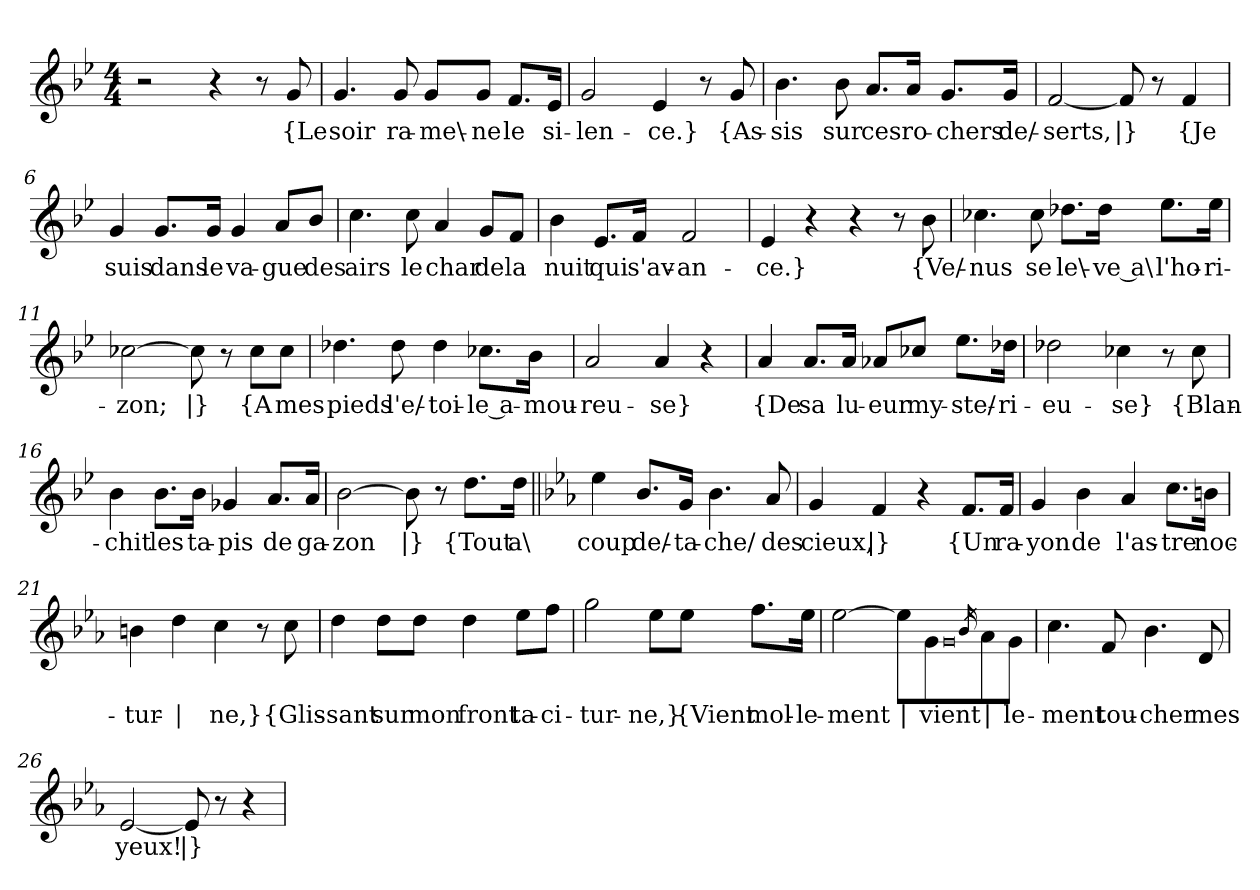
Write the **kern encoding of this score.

**kern	**text
*part1	*part1
*staff1	*staff1
*clefG2	*
*k[b-e-]	*
*M4/4	*
=1	=1
2r	.
4r	.
8r	.
!	!LO:LY:b
8g/	{Le
=2	=2
!	!LO:LY:b
4.g/	soir
!	!LO:LY:b
8g/	ra-
!	!LO:LY:b
8g/L	-me\-
!	!LO:LY:b
8g/J	-ne
!	!LO:LY:b
8.f/L	le
!	!LO:LY:b
16e-/Jk	si-
=3	=3
!	!LO:LY:b
2g/	-len-
!	!LO:LY:b
4e-/	-ce.}
8r	.
!	!LO:LY:b
8g/	{As-
=4	=4
!	!LO:LY:b
4.b-\	-sis
!	!LO:LY:b
8b-\	sur
!	!LO:LY:b
8.a/L	ces
!	!LO:LY:b
16a/Jk	ro-
!	!LO:LY:b
8.g/L	-chers
!	!LO:LY:b
16g/Jk	de/-
=5	=5
!	!LO:LY:b
[2f/	-serts,
!	!LO:LY:b
8f/]	|}
8r	.
!	!LO:LY:b
4f/	{Je
!!LO:LB:g=z
=6	=6
!	!LO:LY:b
4g/	suis
!	!LO:LY:b
8.g/L	dans
!	!LO:LY:b
16g/Jk	le
!	!LO:LY:b
4g/	va-
!	!LO:LY:b
8a/L	-gue
!	!LO:LY:b
8b-/J	des
=7	=7
!	!LO:LY:b
4.cc\	airs
!	!LO:LY:b
8cc\	le
!	!LO:LY:b
4a/	char
!	!LO:LY:b
8g/L	de
!	!LO:LY:b
8f/J	la
=8	=8
!	!LO:LY:b
4b-\	nuit
!	!LO:LY:b
8.e-/L	qui
!	!LO:LY:b
16f/Jk	s'av-
!	!LO:LY:b
2f/	-an-
=9	=9
!	!LO:LY:b
4e-/	-ce.}
4r	.
4r	.
8r	.
!	!LO:LY:b
8b-\	{Ve/-
!!LO:LB:g=z
=10	=10
!	!LO:LY:b
4.cc-X\	-nus
!	!LO:LY:b
8cc-\	se
!	!LO:LY:b
8.dd-X\L	le\-
!	!LO:LY:b
16dd-\Jk	-ve a\
!	!LO:LY:b
8.ee-\L	l'ho-
!	!LO:LY:b
16ee-\Jk	-ri-
=11	=11
!	!LO:LY:b
[2cc-X\	-zon;
!	!LO:LY:b
8cc-\]	|}
8r	.
!	!LO:LY:b
8cc-\L	{A
!	!LO:LY:b
8cc-\J	mes
=12	=12
!	!LO:LY:b
4.dd-X\	pieds
!	!LO:LY:b
8dd-\	l'e/-
!	!LO:LY:b
4dd-\	-toi-
!	!LO:LY:b
8.cc-X\L	-le a-
!	!LO:LY:b
16b-\Jk	-mou-
=13	=13
!	!LO:LY:b
2a/	-reu-
!	!LO:LY:b
4a/	-se}
4r	.
!!LO:LB:g=z
=14	=14
!	!LO:LY:b
4a/	{De
!	!LO:LY:b
8.a/L	sa
!	!LO:LY:b
16a/Jk	lu-
!	!LO:LY:b
8a-X/L	-eur
!	!LO:LY:b
8cc-X/J	my-
!	!LO:LY:b
8.ee-\L	-ste/-
!	!LO:LY:b
16dd-X\Jk	-ri-
=15	=15
!	!LO:LY:b
2dd-X\	-eu-
!	!LO:LY:b
4cc-X\	-se}
8r	.
!	!LO:LY:b
8cc-\	{Blan-
=16	=16
!	!LO:LY:b
4b-\	-chit
!	!LO:LY:b
8.b-\L	les
!	!LO:LY:b
16b-\Jk	ta-
!	!LO:LY:b
4g-X/	-pis
!	!LO:LY:b
8.a/L	de
!	!LO:LY:b
16a/Jk	ga-
=17	=17
!	!LO:LY:b
[2b-\	-zon
!	!LO:LY:b
8b-\]	|}
8r	.
!	!LO:LY:b
8.dd\L	{Tout
!	!LO:LY:b
16dd\Jk	a\
!!LO:LB:g=z
=18||	=18||
*k[b-e-a-]	*
!	!LO:LY:b
4ee-\	coup
!	!LO:LY:b
8.b-/L	de/-
!	!LO:LY:b
16g/Jk	-ta-
!	!LO:LY:b
4.b-\	-che/
!	!LO:LY:b
8a-/	des
=19	=19
!	!LO:LY:b
4g/	cieux,
!	!LO:LY:b
4f/	|}
4r	.
!	!LO:LY:b
8.f/L	{Un
!	!LO:LY:b
16f/Jk	ra-
=20	=20
!	!LO:LY:b
4g/	-yon
!	!LO:LY:b
4b-\	de
!	!LO:LY:b
4a-/	l'as-
!	!LO:LY:b
8.cc\L	-tre
!	!LO:LY:b
16bn\Jk	noc-
=21	=21
!	!LO:LY:b
4bn\	-tur-
!	!LO:LY:b
4dd\	|
!	!LO:LY:b
4cc\	-ne,}
8r	.
!	!LO:LY:b
8cc\	{Glis-
!!LO:LB:g=z
=22	=22
!	!LO:LY:b
4dd\	-sant
!	!LO:LY:b
8dd\L	sur
!	!LO:LY:b
8dd\J	mon
!	!LO:LY:b
4dd\	front
!	!LO:LY:b
8ee-\L	ta-
!	!LO:LY:b
8ff\J	-ci-
=23	=23
!	!LO:LY:b
2gg\	-tur-
!	!LO:LY:b
8ee-\L	-ne,}
!	!LO:LY:b
8ee-\J	{Vient
!	!LO:LY:b
8.ff\L	mol-
!	!LO:LY:b
16ee-\Jk	-le-
=24	=24
!	!LO:LY:b
[2ee-\	-ment
!	!LO:LY:b
8ee-\L]	|
!	!LO:LY:b
8g\	vient
0qg	.
16qb-/	.
!	!LO:LY:b
8a-\	|
!	!LO:LY:b
8g\J	-le-
=25	=25
!	!LO:LY:b
4.cc\	-ment
!	!LO:LY:b
8f/	tou-
!	!LO:LY:b
4.b-\	-cher
!	!LO:LY:b
8d/	mes
!!LO:LB:g=z
=26	=26
!	!LO:LY:b
[2e-/	yeux!
!	!LO:LY:b
8e-/]	|}
8r	.
4r	.
=	=
*-	*-
